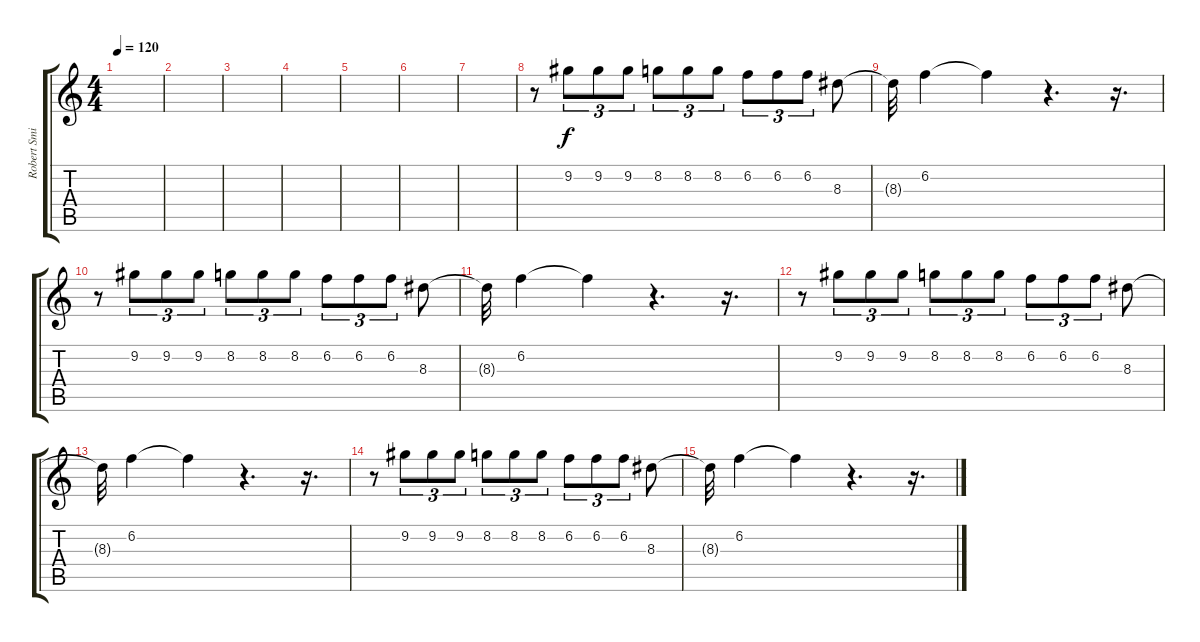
\track ("Robert Smith" "Robert Smi") {instrument electricguitarclean}
\staff {score tabs}
\tuning (E4 B3 G3 D3 A2 E2) {hide}
\ts (4 4)
\tempo 120
\clef g2
\ks c
|
|
|
|
|
|
|
r.8 9.2.8{tu (3 2)} 9.2.8{tu (3 2)} 9.2.8{tu (3 2)} 8.2.8{tu (3 2)} 8.2.8{tu (3 2)} 8.2.8{tu (3 2)} 6.2.8{tu (3 2)} 6.2.8{tu (3 2)} 6.2.8{tu (3 2)} 8.3.8 |
8.3{t}.32 6.2.4 6.2{t}.4 r.4{d} r.16{d} |
r.8 9.2.8{tu (3 2)} 9.2.8{tu (3 2)} 9.2.8{tu (3 2)} 8.2.8{tu (3 2)} 8.2.8{tu (3 2)} 8.2.8{tu (3 2)} 6.2.8{tu (3 2)} 6.2.8{tu (3 2)} 6.2.8{tu (3 2)} 8.3.8 |
8.3{t}.32 6.2.4 6.2{t}.4 r.4{d} r.16{d} |
r.8 9.2.8{tu (3 2)} 9.2.8{tu (3 2)} 9.2.8{tu (3 2)} 8.2.8{tu (3 2)} 8.2.8{tu (3 2)} 8.2.8{tu (3 2)} 6.2.8{tu (3 2)} 6.2.8{tu (3 2)} 6.2.8{tu (3 2)} 8.3.8 |
8.3{t}.32 6.2.4 6.2{t}.4 r.4{d} r.16{d} |
r.8 9.2.8{tu (3 2)} 9.2.8{tu (3 2)} 9.2.8{tu (3 2)} 8.2.8{tu (3 2)} 8.2.8{tu (3 2)} 8.2.8{tu (3 2)} 6.2.8{tu (3 2)} 6.2.8{tu (3 2)} 6.2.8{tu (3 2)} 8.3.8 |
8.3{t}.32 6.2.4 6.2{t}.4 r.4{d} r.16{d}
